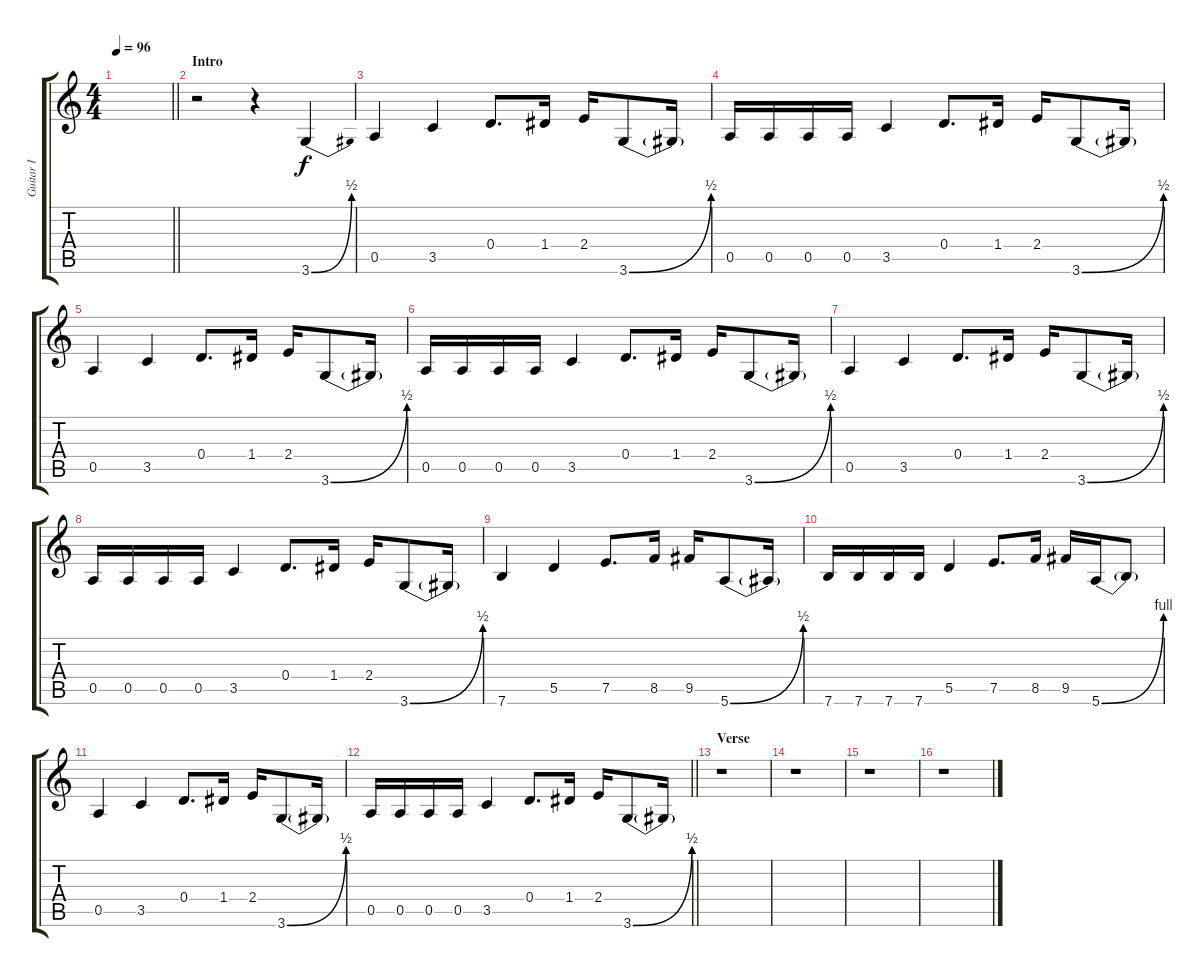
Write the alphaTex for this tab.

\track ("Guitar I" "Guitar I") {instrument overdrivenguitar}
\staff {score tabs}
\tuning (E4 B3 G3 D3 A2 E2) {hide}
\ts (4 4)
\tempo 96
\clef g2
\barLineRight lightlight
\ks c
|
\section ("" "Intro")
r.2 r.4 3.6{be (bend 0 0 60 2)}.4 |
0.5.4 3.5.4 0.4.8{d} 1.4.16 2.4.16 3.6{be (bend 0 0 60 2)}.8 3.6{t}.16 |
0.5.16 0.5.16 0.5.16 0.5.16 3.5.4 0.4.8{d} 1.4.16 2.4.16 3.6{be (bend 0 0 60 2)}.8 3.6{t}.16 |
0.5.4 3.5.4 0.4.8{d} 1.4.16 2.4.16 3.6{be (bend 0 0 60 2)}.8 3.6{t}.16 |
0.5.16 0.5.16 0.5.16 0.5.16 3.5.4 0.4.8{d} 1.4.16 2.4.16 3.6{be (bend 0 0 60 2)}.8 3.6{t}.16 |
0.5.4 3.5.4 0.4.8{d} 1.4.16 2.4.16 3.6{be (bend 0 0 60 2)}.8 3.6{t}.16 |
0.5.16 0.5.16 0.5.16 0.5.16 3.5.4 0.4.8{d} 1.4.16 2.4.16 3.6{be (bend 0 0 60 2)}.8 3.6{t}.16 |
7.6.4 5.5.4 7.5.8{d} 8.5.16 9.5.16 5.6{be (bend 0 0 60 2)}.8 5.6{t}.16 |
7.6.16 7.6.16 7.6.16 7.6.16 5.5.4 7.5.8{d} 8.5.16 9.5.16 5.6{be (bend 0 0 60 4)}.16 5.6{t}.8 |
0.5.4 3.5.4 0.4.8{d} 1.4.16 2.4.16 3.6{be (bend 0 0 60 2)}.8 3.6{t}.16 |
\barLineRight lightlight
0.5.16 0.5.16 0.5.16 0.5.16 3.5.4 0.4.8{d} 1.4.16 2.4.16 3.6{be (bend 0 0 60 2)}.8 3.6{t}.16 |
\section ("" "Verse")
r.1 |
r.1 |
r.1 |
r.1
